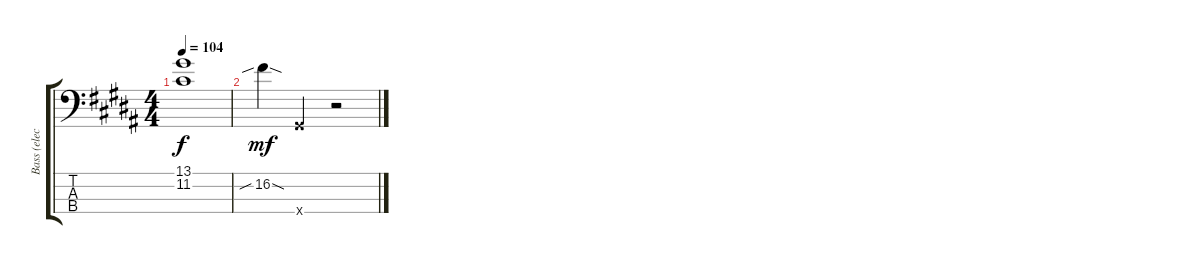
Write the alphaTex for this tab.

\track ("Bass (elec.)" "Bass (elec") {instrument electricbassfinger}
\staff {score tabs}
\tuning (G2 D2 A1 E1) {hide}
\ts (4 4)
\tempo 104
\clef f4
\ks g#minor
(13.1{t} 11.2{t}).1{dy f} |
16.2{sib sod}.4{dy mf} 4.4{x}.4 r.2
